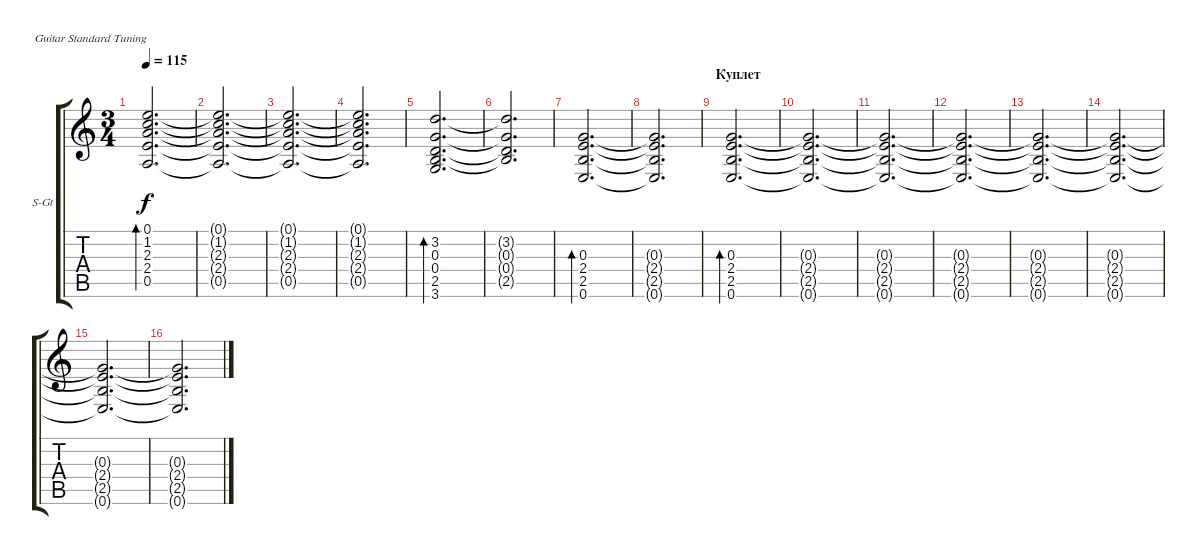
\defaultSystemsLayout 4
\bracketExtendMode groupsimilarinstruments
\firstSystemTrackNameOrientation horizontal
\otherSystemsTrackNameOrientation horizontal
\track ("В. Бутусов (Гитара)" "S-Gt") {instrument acousticguitarsteel}
\staff {score tabs}
\tuning (E4 B3 G3 D3 A2 E2)
\ts (3 4)
\tempo 115
\clef g2
\ks c
(0.5 2.4 2.3 1.2 0.1).2{d bd 48 dy f} |
(0.1{t} 1.2{t} 2.3{t} 2.4{t} 0.5{t}).2{d} |
(0.5{t} 2.4{t} 2.3{t} 1.2{t} 0.1{t}).2{d} |
(2.4{t} 2.3{t} 1.2{t} 0.1{t} 0.5{t}).2{d} |
(0.4 0.3 3.2 2.5 3.6).2{d bd 42} |
(0.4{t} 0.3{t} 3.2{t} 2.5{t}).2{d} |
(0.6 2.5 2.4 0.3).2{d bd 45} |
(0.3{t} 2.4{t} 2.5{t} 0.6{t}).2{d} |
\section ("" "Куплет")
(0.6 2.5 2.4 0.3).2{d bd 51} |
(0.3{t} 2.4{t} 2.5{t} 0.6{t}).2{d} |
(0.3{t} 2.4{t} 2.5{t} 0.6{t}).2{d} |
(0.3{t} 2.4{t} 2.5{t} 0.6{t}).2{d} |
(0.6{t} 2.5{t} 2.4{t} 0.3{t}).2{d} |
(0.6{t} 2.5{t} 2.4{t} 0.3{t}).2{d} |
(0.6{t} 2.5{t} 2.4{t} 0.3{t}).2{d} |
(0.6{t} 2.5{t} 2.4{t} 0.3{t}).2{d}
